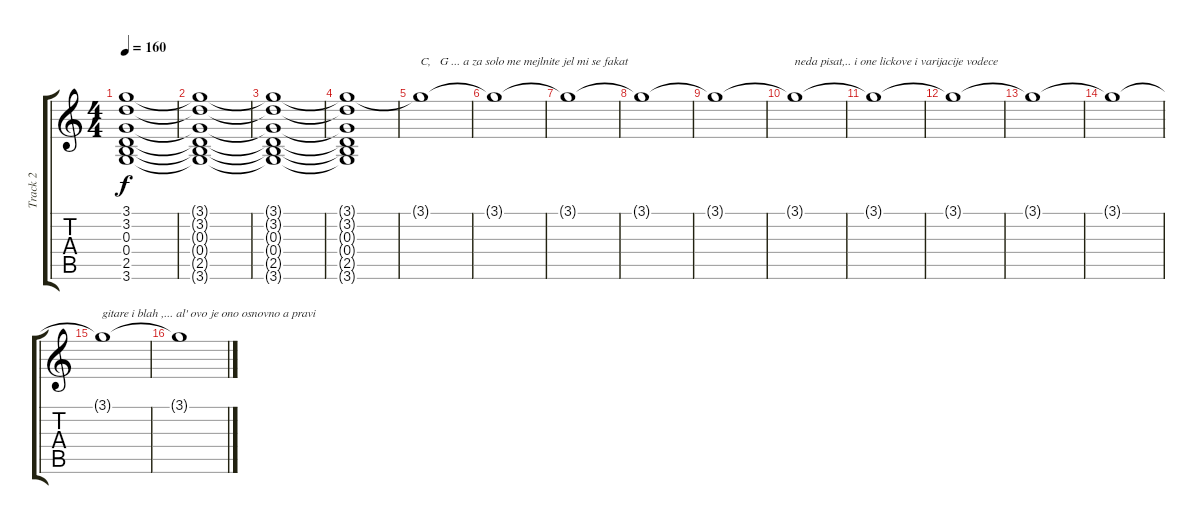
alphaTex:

\track ("Track 2" "Track 2") {instrument electricguitarjazz}
\staff {score tabs}
\tuning (E4 B3 G3 D3 A2 E2) {hide}
\ts (4 4)
\tempo 160
\clef g2
\ks c
(3.1{t} 3.2{t} 0.3{t} 0.4{t} 2.5{t} 3.6{t}).1{dy f} |
(3.1{t} 3.2{t} 0.3{t} 0.4{t} 2.5{t} 3.6{t}).1 |
(3.1{t} 3.2{t} 0.3{t} 0.4{t} 2.5{t} 3.6{t}).1 |
(3.1{t} 3.2{t} 0.3{t} 0.4{t} 2.5{t} 3.6{t}).1 |
3.1{t}.1{txt "C,   G ... a za solo me mejlnite jel mi se fakat "} |
3.1{t}.1 |
3.1{t}.1 |
3.1{t}.1 |
3.1{t}.1 |
3.1{t}.1{txt "neda pisat,.. i one lickove i varijacije vodece"} |
3.1{t}.1 |
3.1{t}.1 |
3.1{t}.1 |
3.1{t}.1 |
3.1{t}.1{txt "gitare i blah ,... al' ovo je ono osnovno a pravi "} |
3.1{t}.1
